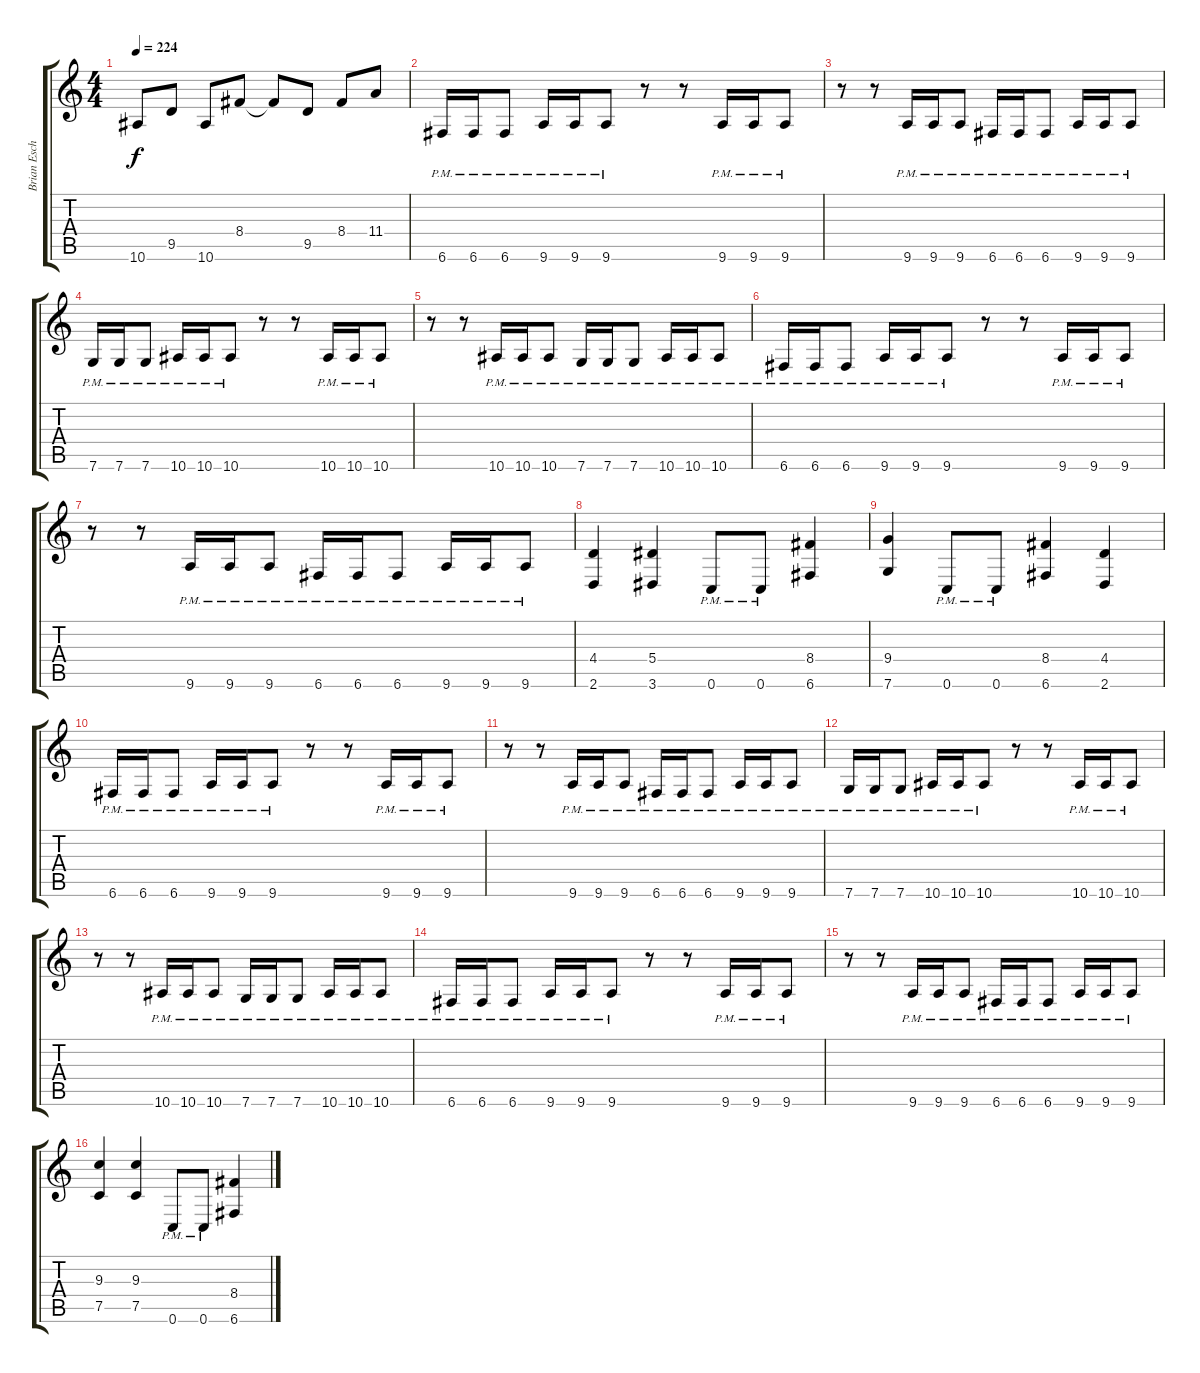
\track ("Brian Eschbach (Right)" "Brian Esch") {instrument distortionguitar}
\staff {score tabs}
\tuning (C4 G3 Eb3 Bb2 F2 C2) {hide}
\ts (4 4)
\tempo 224
\clef g2
\ks c
10.6{t}.8{dy f} 9.5.8 10.6.8 8.4.8 8.4{t}.8 9.5.8 8.4.8 11.4.8 |
6.6{pm}.16 6.6{pm}.16 6.6{pm}.8 9.6{pm}.16 9.6{pm}.16 9.6{pm}.8 r.8 r.8 9.6{pm}.16 9.6{pm}.16 9.6{pm}.8 |
r.8 r.8 9.6{pm}.16 9.6{pm}.16 9.6{pm}.8 6.6{pm}.16 6.6{pm}.16 6.6{pm}.8 9.6{pm}.16 9.6{pm}.16 9.6{pm}.8 |
7.6{pm}.16 7.6{pm}.16 7.6{pm}.8 10.6{pm}.16 10.6{pm}.16 10.6{pm}.8 r.8 r.8 10.6{pm}.16 10.6{pm}.16 10.6{pm}.8 |
r.8 r.8 10.6{pm}.16 10.6{pm}.16 10.6{pm}.8 7.6{pm}.16 7.6{pm}.16 7.6{pm}.8 10.6{pm}.16 10.6{pm}.16 10.6{pm}.8 |
6.6{pm}.16 6.6{pm}.16 6.6{pm}.8 9.6{pm}.16 9.6{pm}.16 9.6{pm}.8 r.8 r.8 9.6{pm}.16 9.6{pm}.16 9.6{pm}.8 |
r.8 r.8 9.6{pm}.16 9.6{pm}.16 9.6{pm}.8 6.6{pm}.16 6.6{pm}.16 6.6{pm}.8 9.6{pm}.16 9.6{pm}.16 9.6{pm}.8 |
(4.4 2.6).4 (5.4 3.6).4 0.6{pm}.8 0.6{pm}.8 (8.4 6.6).4 |
(9.4 7.6).4 0.6{pm}.8 0.6{pm}.8 (8.4 6.6).4 (4.4 2.6).4 |
6.6{pm}.16 6.6{pm}.16 6.6{pm}.8 9.6{pm}.16 9.6{pm}.16 9.6{pm}.8 r.8 r.8 9.6{pm}.16 9.6{pm}.16 9.6{pm}.8 |
r.8 r.8 9.6{pm}.16 9.6{pm}.16 9.6{pm}.8 6.6{pm}.16 6.6{pm}.16 6.6{pm}.8 9.6{pm}.16 9.6{pm}.16 9.6{pm}.8 |
7.6{pm}.16 7.6{pm}.16 7.6{pm}.8 10.6{pm}.16 10.6{pm}.16 10.6{pm}.8 r.8 r.8 10.6{pm}.16 10.6{pm}.16 10.6{pm}.8 |
r.8 r.8 10.6{pm}.16 10.6{pm}.16 10.6{pm}.8 7.6{pm}.16 7.6{pm}.16 7.6{pm}.8 10.6{pm}.16 10.6{pm}.16 10.6{pm}.8 |
6.6{pm}.16 6.6{pm}.16 6.6{pm}.8 9.6{pm}.16 9.6{pm}.16 9.6{pm}.8 r.8 r.8 9.6{pm}.16 9.6{pm}.16 9.6{pm}.8 |
r.8 r.8 9.6{pm}.16 9.6{pm}.16 9.6{pm}.8 6.6{pm}.16 6.6{pm}.16 6.6{pm}.8 9.6{pm}.16 9.6{pm}.16 9.6{pm}.8 |
(9.3 7.5).4 (9.3 7.5).4 0.6{pm}.8 0.6{pm}.8 (8.4 6.6).4
